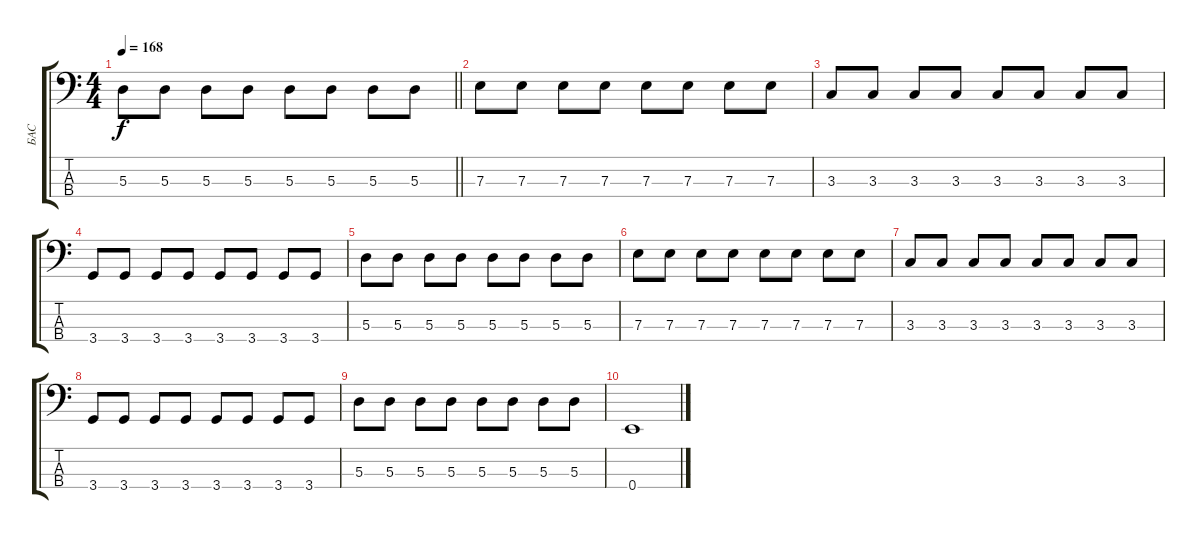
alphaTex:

\track ("БАС" "БАС") {instrument slapbass2}
\staff {score tabs}
\tuning (G2 D2 A1 E1) {hide}
\ts (4 4)
\tempo 168
\clef f4
\barLineRight lightlight
\ks c
5.3.8{dy f} 5.3.8 5.3.8 5.3.8 5.3.8 5.3.8 5.3.8 5.3.8 |
\section ("" "")
7.3.8 7.3.8 7.3.8 7.3.8 7.3.8 7.3.8 7.3.8 7.3.8 |
3.3.8 3.3.8 3.3.8 3.3.8 3.3.8 3.3.8 3.3.8 3.3.8 |
3.4.8 3.4.8 3.4.8 3.4.8 3.4.8 3.4.8 3.4.8 3.4.8 |
5.3.8 5.3.8 5.3.8 5.3.8 5.3.8 5.3.8 5.3.8 5.3.8 |
7.3.8 7.3.8 7.3.8 7.3.8 7.3.8 7.3.8 7.3.8 7.3.8 |
3.3.8 3.3.8 3.3.8 3.3.8 3.3.8 3.3.8 3.3.8 3.3.8 |
3.4.8 3.4.8 3.4.8 3.4.8 3.4.8 3.4.8 3.4.8 3.4.8 |
5.3.8 5.3.8 5.3.8 5.3.8 5.3.8 5.3.8 5.3.8 5.3.8 |
0.4.1
